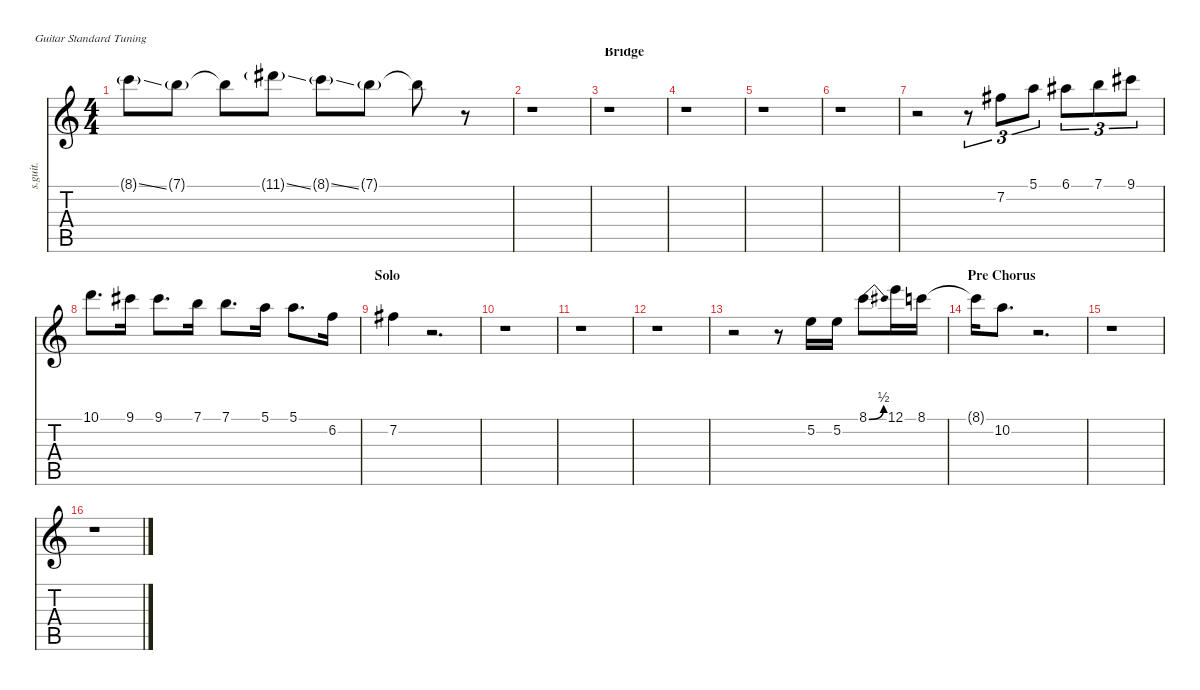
\defaultSystemsLayout 4
\hideDynamics
\bracketExtendMode nobrackets
\track ("Nick, Matt (Backing Vocals)" "s.guit.") {instrument flute}
\staff {score tabs}
\tuning (E4 B3 G3 D3 A2 E2)
\displaytranspose 12
\ts (4 4)
\tempo (97 hide)
\clef g2
\ks c
8.1{ss g}.8{lyrics (0 "") lyrics (1 "") lyrics (2 "") lyrics (3 "") lyrics (4 "") dy mp} 7.1{g}.8{lyrics (0 "") lyrics (1 "") lyrics (2 "") lyrics (3 "") lyrics (4 "")} 7.1{t}.8{lyrics (0 "") lyrics (1 "") lyrics (2 "") lyrics (3 "") lyrics (4 "")} 11.1{ss g acc #}.8{lyrics (0 "") lyrics (1 "") lyrics (2 "") lyrics (3 "") lyrics (4 "") dy p} 8.1{ss g}.8{lyrics (0 "") lyrics (1 "") lyrics (2 "") lyrics (3 "") lyrics (4 "")} 7.1{g}.8{lyrics (0 "") lyrics (1 "") lyrics (2 "") lyrics (3 "") lyrics (4 "")} 7.1{t}.8{lyrics (0 "") lyrics (1 "") lyrics (2 "") lyrics (3 "") lyrics (4 "")} r.8 |
r.1 |
\section ("" "Bridge")
r.1 |
r.1 |
r.1 |
r.1 |
r.2 r.8{tu (3 2)} 7.2{acc #}.8{tu (3 2) lyrics (0 "") lyrics (1 "") lyrics (2 "") lyrics (3 "") lyrics (4 "") dy f} 5.1.8{tu (3 2) lyrics (0 "") lyrics (1 "") lyrics (2 "") lyrics (3 "") lyrics (4 "")} 6.1{acc #}.8{tu (3 2) lyrics (0 "") lyrics (1 "") lyrics (2 "") lyrics (3 "") lyrics (4 "")} 7.1.8{tu (3 2) lyrics (0 "") lyrics (1 "") lyrics (2 "") lyrics (3 "") lyrics (4 "")} 9.1{acc #}.8{tu (3 2) lyrics (0 "") lyrics (1 "") lyrics (2 "") lyrics (3 "") lyrics (4 "")} |
10.1.8{d lyrics (0 "") lyrics (1 "") lyrics (2 "") lyrics (3 "") lyrics (4 "")} 9.1{acc #}.16{lyrics (0 "") lyrics (1 "") lyrics (2 "") lyrics (3 "") lyrics (4 "")} 9.1{acc #}.8{d lyrics (0 "") lyrics (1 "") lyrics (2 "") lyrics (3 "") lyrics (4 "")} 7.1.16{lyrics (0 "") lyrics (1 "") lyrics (2 "") lyrics (3 "") lyrics (4 "")} 7.1.8{d lyrics (0 "") lyrics (1 "") lyrics (2 "") lyrics (3 "") lyrics (4 "")} 5.1.16{lyrics (0 "") lyrics (1 "") lyrics (2 "") lyrics (3 "") lyrics (4 "")} 5.1.8{d lyrics (0 "") lyrics (1 "") lyrics (2 "") lyrics (3 "") lyrics (4 "")} 6.2.16{lyrics (0 "") lyrics (1 "") lyrics (2 "") lyrics (3 "") lyrics (4 "")} |
\section ("" "Solo")
7.2{acc #}.4{lyrics (0 "") lyrics (1 "") lyrics (2 "") lyrics (3 "") lyrics (4 "")} r.2{d} |
\tempo (92 hide)
r.1 |
\tempo (97 hide)
r.1 |
r.1 |
r.2 r.8 5.2.16{lyrics (0 "") lyrics (1 "") lyrics (2 "") lyrics (3 "") lyrics (4 "")} 5.2.16{lyrics (0 "") lyrics (1 "") lyrics (2 "") lyrics (3 "") lyrics (4 "")} 8.1{be (bend 0 0 30 2)}.8{lyrics (0 "") lyrics (1 "") lyrics (2 "") lyrics (3 "") lyrics (4 "")} 12.1.16{lyrics (0 "") lyrics (1 "") lyrics (2 "") lyrics (3 "") lyrics (4 "")} 8.1.16{lyrics (0 "") lyrics (1 "") lyrics (2 "") lyrics (3 "") lyrics (4 "")} |
\section ("" "Pre Chorus")
8.1{t}.16{lyrics (0 "") lyrics (1 "") lyrics (2 "") lyrics (3 "") lyrics (4 "")} 10.2.8{d lyrics (0 "") lyrics (1 "") lyrics (2 "") lyrics (3 "") lyrics (4 "")} r.2{d} |
r.1 |
r.1
